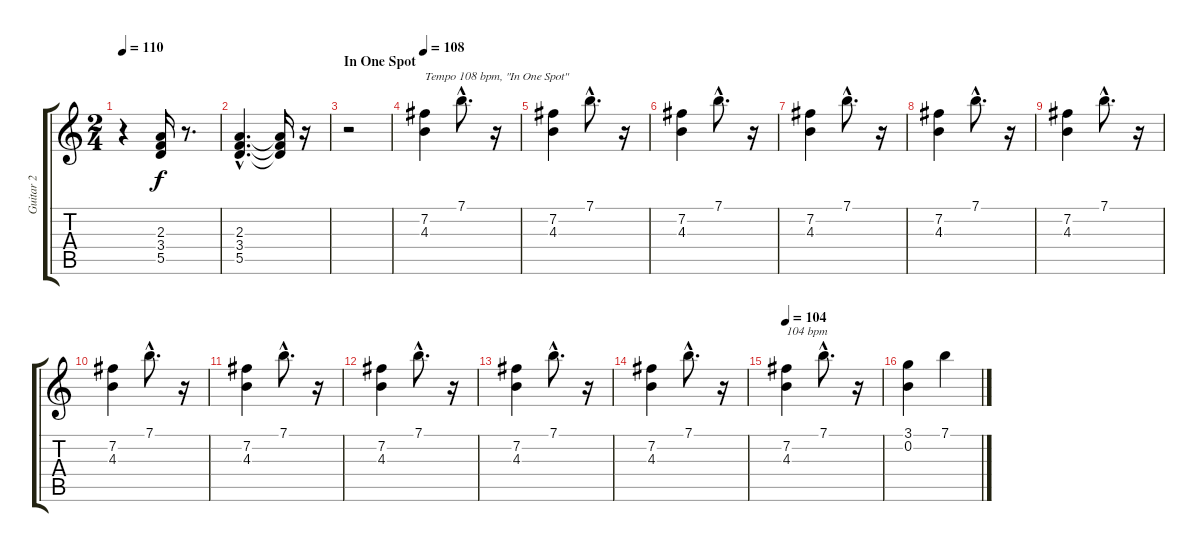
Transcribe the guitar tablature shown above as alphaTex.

\track ("Guitar 2" "Guitar 2") {instrument acousticguitarnylon}
\staff {score tabs}
\tuning (E4 B3 G3 D3 A2 E2) {hide}
\ts (2 4)
\tempo 110
\clef g2
\ks c
r.4{dy f} (2.3 3.4 5.5).16 r.8{d} |
(2.3{hac} 3.4{hac} 5.5{hac}).4{d} (2.3{t} 3.4{t} 5.5{t}).16 r.16 |
\section ("" "In One Spot")
r.2 |
\tempo 108
(7.2 4.3).4{txt "Tempo 108 bpm, \"In One Spot\""} 7.1{hac}.8{d} r.16 |
(7.2 4.3).4 7.1{hac}.8{d} r.16 |
(7.2 4.3).4 7.1{hac}.8{d} r.16 |
(7.2 4.3).4 7.1{hac}.8{d} r.16 |
(7.2 4.3).4 7.1{hac}.8{d} r.16 |
(7.2 4.3).4 7.1{hac}.8{d} r.16 |
(7.2 4.3).4 7.1{hac}.8{d} r.16 |
(7.2 4.3).4 7.1{hac}.8{d} r.16 |
(7.2 4.3).4 7.1{hac}.8{d} r.16 |
(7.2 4.3).4 7.1{hac}.8{d} r.16 |
(7.2 4.3).4 7.1{hac}.8{d} r.16 |
\tempo 104
(7.2 4.3).4{txt "104 bpm"} 7.1{hac}.8{d} r.16 |
(3.1 0.2).4 7.1.4
